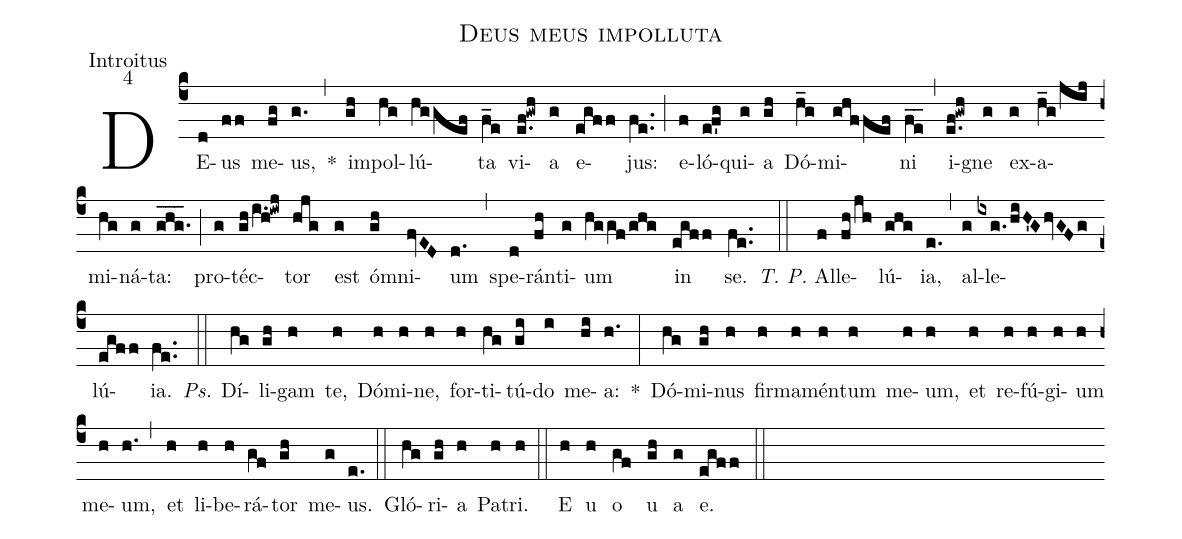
name: Deus meus impolluta;
office-part: Introitus;
mode: 4;
%%
(c4) DE(d)us(ff) me(fg)us,(g.) *(,) im(gh)pol(hg)lú(hggef)ta(f_e) vi(e.f!gwh)a(g) e(egff)jus:(fe..) (;) e(f)ló(e!f'g)qui(g)a(gh) Dó(h_g)mi(ghffef)ni(fe__) (,) i(e.f!gwh)gne(g) ex(g)a(h_g/jij)mi(hg)ná(g)ta:(ghg.___) (;) pro(g)téc(gh/i.h!iwj)tor(hjg) est(g) óm(gh)ni(fvED)um(d.) (,) spe(d)rán(fh)ti(g)um(hggf/ghg) in(egff) se.(fe..) (::)
<i>T. P.</i> Al(f)le(fh/jh)lú(ghg)ia,(e.) (,) al(g)le(ixg./hiH'GhvGFg)lú(egff)ia.(fe..) (::)
<i>Ps.</i> Dí(hg)li(gh)gam(h) te,(h) Dó(h)mi(h)ne,(h) for(h)ti(hg)tú(gi)do(i) me(hi)a:(h.) *(:)
Dó(hg)mi(gh)nus(h) fir(h)ma(h)mén(h)tum(h) me(h)um,(h) et(h) re(h)fú(h)gi(h)um(h) me(h)um,(h.) (,) et(h) li(h)be(h)rá(gf)tor(gh) me(g)us.(e.) (::)
Gló(hg)ri(gh)a(h) Pa(h)tri.(h) (::)
E(h) u(h) o(gf) u(gh) a(g) e.(egff) (::)
